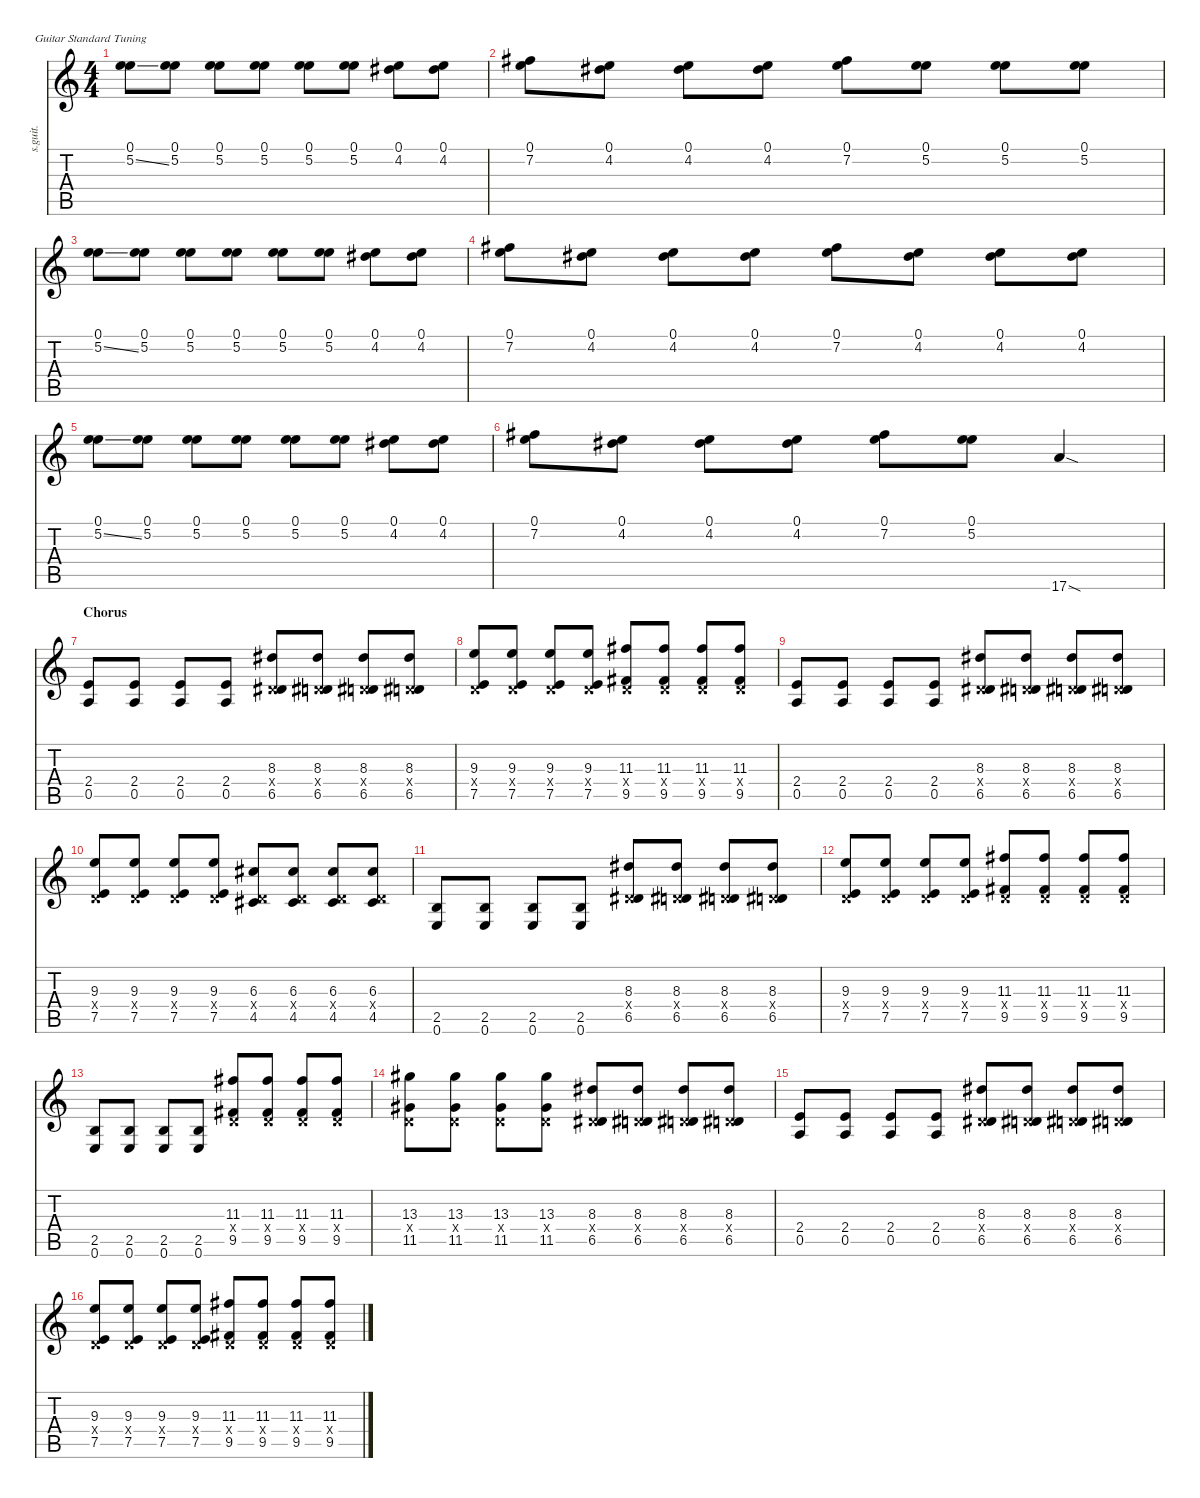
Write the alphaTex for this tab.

\defaultSystemsLayout 4
\hideDynamics
\bracketExtendMode nobrackets
\track ("Dave Grohl, Chris Shiflett - Lead" "s.guit.") {instrument distortionguitar}
\staff {score tabs}
\tuning (E4 B3 G3 D3 A2 E2)
\ts (4 4)
\tempo (154 hide)
\clef g2
\ks c
(0.1 5.2{ss}).8{lyrics (0 "") lyrics (1 "") lyrics (2 "") lyrics (3 "") lyrics (4 "") dy f} (0.1 5.2).8{lyrics (0 "") lyrics (1 "") lyrics (2 "") lyrics (3 "") lyrics (4 "")} (0.1 5.2).8{lyrics (0 "") lyrics (1 "") lyrics (2 "") lyrics (3 "") lyrics (4 "")} (0.1 5.2).8{lyrics (0 "") lyrics (1 "") lyrics (2 "") lyrics (3 "") lyrics (4 "")} (0.1 5.2).8{lyrics (0 "") lyrics (1 "") lyrics (2 "") lyrics (3 "") lyrics (4 "")} (0.1 5.2).8{lyrics (0 "") lyrics (1 "") lyrics (2 "") lyrics (3 "") lyrics (4 "")} (0.1 4.2{acc #}).8{lyrics (0 "") lyrics (1 "") lyrics (2 "") lyrics (3 "") lyrics (4 "")} (0.1 4.2{acc #}).8{lyrics (0 "") lyrics (1 "") lyrics (2 "") lyrics (3 "") lyrics (4 "")} |
(0.1 7.2{acc #}).8{lyrics (0 "") lyrics (1 "") lyrics (2 "") lyrics (3 "") lyrics (4 "")} (0.1 4.2{acc #}).8{lyrics (0 "") lyrics (1 "") lyrics (2 "") lyrics (3 "") lyrics (4 "")} (0.1 4.2{acc #}).8{lyrics (0 "") lyrics (1 "") lyrics (2 "") lyrics (3 "") lyrics (4 "")} (0.1 4.2{acc #}).8{lyrics (0 "") lyrics (1 "") lyrics (2 "") lyrics (3 "") lyrics (4 "")} (0.1 7.2{acc #}).8{lyrics (0 "") lyrics (1 "") lyrics (2 "") lyrics (3 "") lyrics (4 "")} (0.1 5.2).8{lyrics (0 "") lyrics (1 "") lyrics (2 "") lyrics (3 "") lyrics (4 "")} (0.1 5.2).8{lyrics (0 "") lyrics (1 "") lyrics (2 "") lyrics (3 "") lyrics (4 "")} (0.1 5.2).8{lyrics (0 "") lyrics (1 "") lyrics (2 "") lyrics (3 "") lyrics (4 "")} |
(0.1 5.2{ss}).8{lyrics (0 "") lyrics (1 "") lyrics (2 "") lyrics (3 "") lyrics (4 "")} (0.1 5.2).8{lyrics (0 "") lyrics (1 "") lyrics (2 "") lyrics (3 "") lyrics (4 "")} (0.1 5.2).8{lyrics (0 "") lyrics (1 "") lyrics (2 "") lyrics (3 "") lyrics (4 "")} (0.1 5.2).8{lyrics (0 "") lyrics (1 "") lyrics (2 "") lyrics (3 "") lyrics (4 "")} (0.1 5.2).8{lyrics (0 "") lyrics (1 "") lyrics (2 "") lyrics (3 "") lyrics (4 "")} (0.1 5.2).8{lyrics (0 "") lyrics (1 "") lyrics (2 "") lyrics (3 "") lyrics (4 "")} (0.1 4.2{acc #}).8{lyrics (0 "") lyrics (1 "") lyrics (2 "") lyrics (3 "") lyrics (4 "")} (0.1 4.2{acc #}).8{lyrics (0 "") lyrics (1 "") lyrics (2 "") lyrics (3 "") lyrics (4 "")} |
(0.1 7.2{acc #}).8{lyrics (0 "") lyrics (1 "") lyrics (2 "") lyrics (3 "") lyrics (4 "")} (0.1 4.2{acc #}).8{lyrics (0 "") lyrics (1 "") lyrics (2 "") lyrics (3 "") lyrics (4 "")} (0.1 4.2{acc #}).8{lyrics (0 "") lyrics (1 "") lyrics (2 "") lyrics (3 "") lyrics (4 "")} (0.1 4.2{acc #}).8{lyrics (0 "") lyrics (1 "") lyrics (2 "") lyrics (3 "") lyrics (4 "")} (0.1 7.2{acc #}).8{lyrics (0 "") lyrics (1 "") lyrics (2 "") lyrics (3 "") lyrics (4 "")} (0.1 4.2{acc #}).8{lyrics (0 "") lyrics (1 "") lyrics (2 "") lyrics (3 "") lyrics (4 "")} (0.1 4.2{acc #}).8{lyrics (0 "") lyrics (1 "") lyrics (2 "") lyrics (3 "") lyrics (4 "")} (0.1 4.2{acc #}).8{lyrics (0 "") lyrics (1 "") lyrics (2 "") lyrics (3 "") lyrics (4 "")} |
(0.1 5.2{ss}).8{lyrics (0 "") lyrics (1 "") lyrics (2 "") lyrics (3 "") lyrics (4 "")} (0.1 5.2).8{lyrics (0 "") lyrics (1 "") lyrics (2 "") lyrics (3 "") lyrics (4 "")} (0.1 5.2).8{lyrics (0 "") lyrics (1 "") lyrics (2 "") lyrics (3 "") lyrics (4 "")} (0.1 5.2).8{lyrics (0 "") lyrics (1 "") lyrics (2 "") lyrics (3 "") lyrics (4 "")} (0.1 5.2).8{lyrics (0 "") lyrics (1 "") lyrics (2 "") lyrics (3 "") lyrics (4 "")} (0.1 5.2).8{lyrics (0 "") lyrics (1 "") lyrics (2 "") lyrics (3 "") lyrics (4 "")} (0.1 4.2{acc #}).8{lyrics (0 "") lyrics (1 "") lyrics (2 "") lyrics (3 "") lyrics (4 "")} (0.1 4.2{acc #}).8{lyrics (0 "") lyrics (1 "") lyrics (2 "") lyrics (3 "") lyrics (4 "")} |
(0.1 7.2{acc #}).8{lyrics (0 "") lyrics (1 "") lyrics (2 "") lyrics (3 "") lyrics (4 "")} (0.1 4.2{acc #}).8{lyrics (0 "") lyrics (1 "") lyrics (2 "") lyrics (3 "") lyrics (4 "")} (0.1 4.2{acc #}).8{lyrics (0 "") lyrics (1 "") lyrics (2 "") lyrics (3 "") lyrics (4 "")} (0.1 4.2{acc #}).8{lyrics (0 "") lyrics (1 "") lyrics (2 "") lyrics (3 "") lyrics (4 "")} (0.1 7.2{acc #}).8{lyrics (0 "") lyrics (1 "") lyrics (2 "") lyrics (3 "") lyrics (4 "")} (0.1 5.2).8{lyrics (0 "") lyrics (1 "") lyrics (2 "") lyrics (3 "") lyrics (4 "")} 17.6{sod}.4{lyrics (0 "") lyrics (1 "") lyrics (2 "") lyrics (3 "") lyrics (4 "")} |
\section ("" "Chorus")
(2.4 0.5).8{lyrics (0 "") lyrics (1 "") lyrics (2 "") lyrics (3 "") lyrics (4 "")} (2.4 0.5).8{lyrics (0 "") lyrics (1 "") lyrics (2 "") lyrics (3 "") lyrics (4 "")} (2.4 0.5).8{lyrics (0 "") lyrics (1 "") lyrics (2 "") lyrics (3 "") lyrics (4 "")} (2.4 0.5).8{lyrics (0 "") lyrics (1 "") lyrics (2 "") lyrics (3 "") lyrics (4 "")} (8.3{acc #} 0.4{x} 6.5{acc #}).8{lyrics (0 "") lyrics (1 "") lyrics (2 "") lyrics (3 "") lyrics (4 "")} (8.3{acc #} 0.4{x} 6.5{acc #}).8{lyrics (0 "") lyrics (1 "") lyrics (2 "") lyrics (3 "") lyrics (4 "")} (8.3{acc #} 0.4{x} 6.5{acc #}).8{lyrics (0 "") lyrics (1 "") lyrics (2 "") lyrics (3 "") lyrics (4 "")} (8.3{acc #} 0.4{x} 6.5{acc #}).8{lyrics (0 "") lyrics (1 "") lyrics (2 "") lyrics (3 "") lyrics (4 "")} |
(9.3 0.4{x} 7.5).8{lyrics (0 "") lyrics (1 "") lyrics (2 "") lyrics (3 "") lyrics (4 "")} (9.3 0.4{x} 7.5).8{lyrics (0 "") lyrics (1 "") lyrics (2 "") lyrics (3 "") lyrics (4 "")} (9.3 0.4{x} 7.5).8{lyrics (0 "") lyrics (1 "") lyrics (2 "") lyrics (3 "") lyrics (4 "")} (9.3 0.4{x} 7.5).8{lyrics (0 "") lyrics (1 "") lyrics (2 "") lyrics (3 "") lyrics (4 "")} (11.3{acc #} 0.4{x} 9.5{acc #}).8{lyrics (0 "") lyrics (1 "") lyrics (2 "") lyrics (3 "") lyrics (4 "")} (11.3{acc #} 0.4{x} 9.5{acc #}).8{lyrics (0 "") lyrics (1 "") lyrics (2 "") lyrics (3 "") lyrics (4 "")} (11.3{acc #} 0.4{x} 9.5{acc #}).8{lyrics (0 "") lyrics (1 "") lyrics (2 "") lyrics (3 "") lyrics (4 "")} (11.3{acc #} 0.4{x} 9.5{acc #}).8{lyrics (0 "") lyrics (1 "") lyrics (2 "") lyrics (3 "") lyrics (4 "")} |
(2.4 0.5).8{lyrics (0 "") lyrics (1 "") lyrics (2 "") lyrics (3 "") lyrics (4 "")} (2.4 0.5).8{lyrics (0 "") lyrics (1 "") lyrics (2 "") lyrics (3 "") lyrics (4 "")} (2.4 0.5).8{lyrics (0 "") lyrics (1 "") lyrics (2 "") lyrics (3 "") lyrics (4 "")} (2.4 0.5).8{lyrics (0 "") lyrics (1 "") lyrics (2 "") lyrics (3 "") lyrics (4 "")} (8.3{acc #} 0.4{x} 6.5{acc #}).8{lyrics (0 "") lyrics (1 "") lyrics (2 "") lyrics (3 "") lyrics (4 "")} (8.3{acc #} 0.4{x} 6.5{acc #}).8{lyrics (0 "") lyrics (1 "") lyrics (2 "") lyrics (3 "") lyrics (4 "")} (8.3{acc #} 0.4{x} 6.5{acc #}).8{lyrics (0 "") lyrics (1 "") lyrics (2 "") lyrics (3 "") lyrics (4 "")} (8.3{acc #} 0.4{x} 6.5{acc #}).8{lyrics (0 "") lyrics (1 "") lyrics (2 "") lyrics (3 "") lyrics (4 "")} |
(9.3 0.4{x} 7.5).8{lyrics (0 "") lyrics (1 "") lyrics (2 "") lyrics (3 "") lyrics (4 "")} (9.3 0.4{x} 7.5).8{lyrics (0 "") lyrics (1 "") lyrics (2 "") lyrics (3 "") lyrics (4 "")} (9.3 0.4{x} 7.5).8{lyrics (0 "") lyrics (1 "") lyrics (2 "") lyrics (3 "") lyrics (4 "")} (9.3 0.4{x} 7.5).8{lyrics (0 "") lyrics (1 "") lyrics (2 "") lyrics (3 "") lyrics (4 "")} (6.3{acc #} 0.4{x} 4.5{acc #}).8{lyrics (0 "") lyrics (1 "") lyrics (2 "") lyrics (3 "") lyrics (4 "")} (6.3{acc #} 0.4{x} 4.5{acc #}).8{lyrics (0 "") lyrics (1 "") lyrics (2 "") lyrics (3 "") lyrics (4 "")} (6.3{acc #} 0.4{x} 4.5{acc #}).8{lyrics (0 "") lyrics (1 "") lyrics (2 "") lyrics (3 "") lyrics (4 "")} (6.3{acc #} 0.4{x} 4.5{acc #}).8{lyrics (0 "") lyrics (1 "") lyrics (2 "") lyrics (3 "") lyrics (4 "")} |
(2.5 0.6).8{lyrics (0 "") lyrics (1 "") lyrics (2 "") lyrics (3 "") lyrics (4 "")} (2.5 0.6).8{lyrics (0 "") lyrics (1 "") lyrics (2 "") lyrics (3 "") lyrics (4 "")} (2.5 0.6).8{lyrics (0 "") lyrics (1 "") lyrics (2 "") lyrics (3 "") lyrics (4 "")} (2.5 0.6).8{lyrics (0 "") lyrics (1 "") lyrics (2 "") lyrics (3 "") lyrics (4 "")} (8.3{acc #} 0.4{x} 6.5{acc #}).8{lyrics (0 "") lyrics (1 "") lyrics (2 "") lyrics (3 "") lyrics (4 "")} (8.3{acc #} 0.4{x} 6.5{acc #}).8{lyrics (0 "") lyrics (1 "") lyrics (2 "") lyrics (3 "") lyrics (4 "")} (8.3{acc #} 0.4{x} 6.5{acc #}).8{lyrics (0 "") lyrics (1 "") lyrics (2 "") lyrics (3 "") lyrics (4 "")} (8.3{acc #} 0.4{x} 6.5{acc #}).8{lyrics (0 "") lyrics (1 "") lyrics (2 "") lyrics (3 "") lyrics (4 "")} |
(9.3 0.4{x} 7.5).8{lyrics (0 "") lyrics (1 "") lyrics (2 "") lyrics (3 "") lyrics (4 "")} (9.3 0.4{x} 7.5).8{lyrics (0 "") lyrics (1 "") lyrics (2 "") lyrics (3 "") lyrics (4 "")} (9.3 0.4{x} 7.5).8{lyrics (0 "") lyrics (1 "") lyrics (2 "") lyrics (3 "") lyrics (4 "")} (9.3 0.4{x} 7.5).8{lyrics (0 "") lyrics (1 "") lyrics (2 "") lyrics (3 "") lyrics (4 "")} (11.3{acc #} 0.4{x} 9.5{acc #}).8{lyrics (0 "") lyrics (1 "") lyrics (2 "") lyrics (3 "") lyrics (4 "")} (11.3{acc #} 0.4{x} 9.5{acc #}).8{lyrics (0 "") lyrics (1 "") lyrics (2 "") lyrics (3 "") lyrics (4 "")} (11.3{acc #} 0.4{x} 9.5{acc #}).8{lyrics (0 "") lyrics (1 "") lyrics (2 "") lyrics (3 "") lyrics (4 "")} (11.3{acc #} 0.4{x} 9.5{acc #}).8{lyrics (0 "") lyrics (1 "") lyrics (2 "") lyrics (3 "") lyrics (4 "")} |
(2.5 0.6).8{lyrics (0 "") lyrics (1 "") lyrics (2 "") lyrics (3 "") lyrics (4 "")} (2.5 0.6).8{lyrics (0 "") lyrics (1 "") lyrics (2 "") lyrics (3 "") lyrics (4 "")} (2.5 0.6).8{lyrics (0 "") lyrics (1 "") lyrics (2 "") lyrics (3 "") lyrics (4 "")} (2.5 0.6).8{lyrics (0 "") lyrics (1 "") lyrics (2 "") lyrics (3 "") lyrics (4 "")} (11.3{acc #} 0.4{x} 9.5{acc #}).8{lyrics (0 "") lyrics (1 "") lyrics (2 "") lyrics (3 "") lyrics (4 "")} (11.3{acc #} 0.4{x} 9.5{acc #}).8{lyrics (0 "") lyrics (1 "") lyrics (2 "") lyrics (3 "") lyrics (4 "")} (11.3{acc #} 0.4{x} 9.5{acc #}).8{lyrics (0 "") lyrics (1 "") lyrics (2 "") lyrics (3 "") lyrics (4 "")} (11.3{acc #} 0.4{x} 9.5{acc #}).8{lyrics (0 "") lyrics (1 "") lyrics (2 "") lyrics (3 "") lyrics (4 "")} |
(13.3{acc #} 0.4{x} 11.5{acc #}).8{lyrics (0 "") lyrics (1 "") lyrics (2 "") lyrics (3 "") lyrics (4 "")} (13.3{acc #} 0.4{x} 11.5{acc #}).8{lyrics (0 "") lyrics (1 "") lyrics (2 "") lyrics (3 "") lyrics (4 "")} (13.3{acc #} 0.4{x} 11.5{acc #}).8{lyrics (0 "") lyrics (1 "") lyrics (2 "") lyrics (3 "") lyrics (4 "")} (13.3{acc #} 0.4{x} 11.5{acc #}).8{lyrics (0 "") lyrics (1 "") lyrics (2 "") lyrics (3 "") lyrics (4 "")} (8.3{acc #} 0.4{x} 6.5{acc #}).8{lyrics (0 "") lyrics (1 "") lyrics (2 "") lyrics (3 "") lyrics (4 "")} (8.3{acc #} 0.4{x} 6.5{acc #}).8{lyrics (0 "") lyrics (1 "") lyrics (2 "") lyrics (3 "") lyrics (4 "")} (8.3{acc #} 0.4{x} 6.5{acc #}).8{lyrics (0 "") lyrics (1 "") lyrics (2 "") lyrics (3 "") lyrics (4 "")} (8.3{acc #} 0.4{x} 6.5{acc #}).8{lyrics (0 "") lyrics (1 "") lyrics (2 "") lyrics (3 "") lyrics (4 "")} |
(2.4 0.5).8{lyrics (0 "") lyrics (1 "") lyrics (2 "") lyrics (3 "") lyrics (4 "")} (2.4 0.5).8{lyrics (0 "") lyrics (1 "") lyrics (2 "") lyrics (3 "") lyrics (4 "")} (2.4 0.5).8{lyrics (0 "") lyrics (1 "") lyrics (2 "") lyrics (3 "") lyrics (4 "")} (2.4 0.5).8{lyrics (0 "") lyrics (1 "") lyrics (2 "") lyrics (3 "") lyrics (4 "")} (8.3{acc #} 0.4{x} 6.5{acc #}).8{lyrics (0 "") lyrics (1 "") lyrics (2 "") lyrics (3 "") lyrics (4 "")} (8.3{acc #} 0.4{x} 6.5{acc #}).8{lyrics (0 "") lyrics (1 "") lyrics (2 "") lyrics (3 "") lyrics (4 "")} (8.3{acc #} 0.4{x} 6.5{acc #}).8{lyrics (0 "") lyrics (1 "") lyrics (2 "") lyrics (3 "") lyrics (4 "")} (8.3{acc #} 0.4{x} 6.5{acc #}).8{lyrics (0 "") lyrics (1 "") lyrics (2 "") lyrics (3 "") lyrics (4 "")} |
(9.3 0.4{x} 7.5).8{lyrics (0 "") lyrics (1 "") lyrics (2 "") lyrics (3 "") lyrics (4 "")} (9.3 0.4{x} 7.5).8{lyrics (0 "") lyrics (1 "") lyrics (2 "") lyrics (3 "") lyrics (4 "")} (9.3 0.4{x} 7.5).8{lyrics (0 "") lyrics (1 "") lyrics (2 "") lyrics (3 "") lyrics (4 "")} (9.3 0.4{x} 7.5).8{lyrics (0 "") lyrics (1 "") lyrics (2 "") lyrics (3 "") lyrics (4 "")} (11.3{acc #} 0.4{x} 9.5{acc #}).8{lyrics (0 "") lyrics (1 "") lyrics (2 "") lyrics (3 "") lyrics (4 "")} (11.3{acc #} 0.4{x} 9.5{acc #}).8{lyrics (0 "") lyrics (1 "") lyrics (2 "") lyrics (3 "") lyrics (4 "")} (11.3{acc #} 0.4{x} 9.5{acc #}).8{lyrics (0 "") lyrics (1 "") lyrics (2 "") lyrics (3 "") lyrics (4 "")} (11.3{acc #} 0.4{x} 9.5{acc #}).8{lyrics (0 "") lyrics (1 "") lyrics (2 "") lyrics (3 "") lyrics (4 "")}
